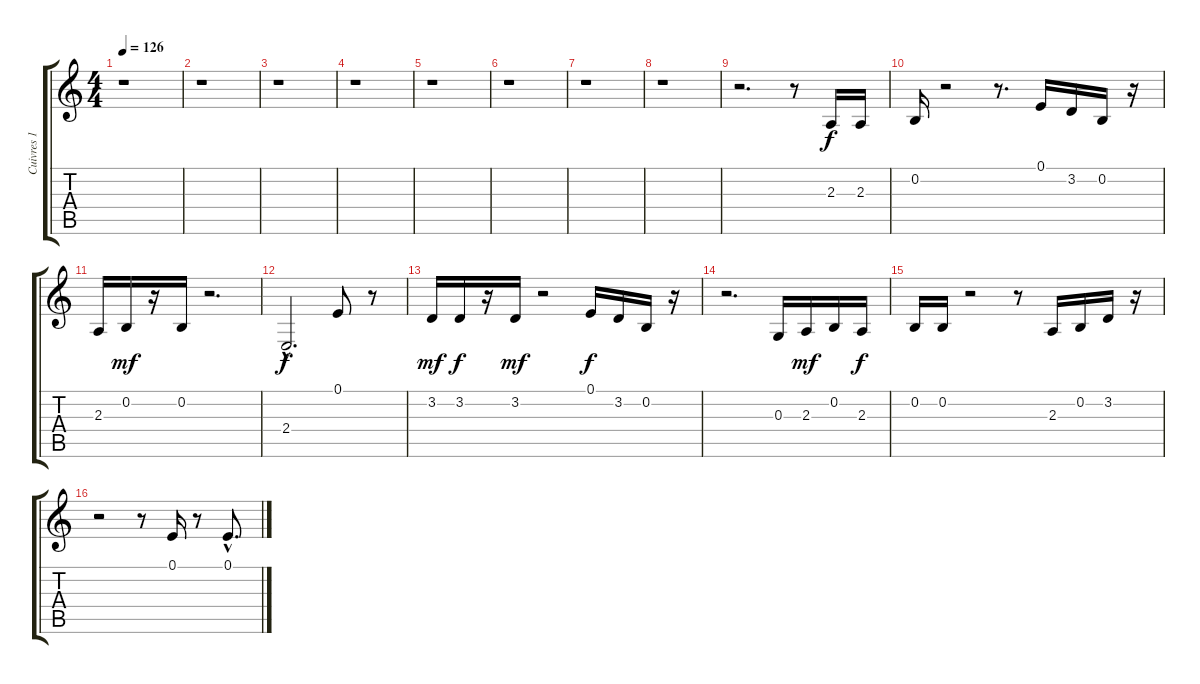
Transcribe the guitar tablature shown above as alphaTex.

\track ("Cuivres 1" "Cuivres 1") {instrument brasssection}
\staff {score tabs}
\tuning (E4 B3 G3 D3 A2 E2) {hide}
\ts (4 4)
\tempo 126
\clef g2
\ks c
r.1{dy f} |
r.1 |
r.1 |
r.1 |
r.1 |
r.1 |
r.1 |
r.1 |
r.2{d} r.8 2.3.16 2.3.16 |
0.2.16 r.2 r.8{d} 0.1.16 3.2.16 0.2.16 r.16 |
2.3.16 0.2.16{dy mf} r.16 0.2.16 r.2{d} |
2.4{hac}.2{d dy f volume 4} 0.1.8{volume 11} r.8 |
3.2.16{dy mf} 3.2.16{dy f} r.16 3.2.16{dy mf} r.2 0.1.16{dy f} 3.2.16 0.2.16 r.16 |
r.2{d} 0.3.16 2.3.16{dy mf} 0.2.16 2.3.16{dy f} |
0.2.16 0.2.16 r.2 r.8 2.3.16 0.2.16 3.2.16 r.16 |
r.2 r.8 0.1.16 r.8 0.1{hac}.8{d}
